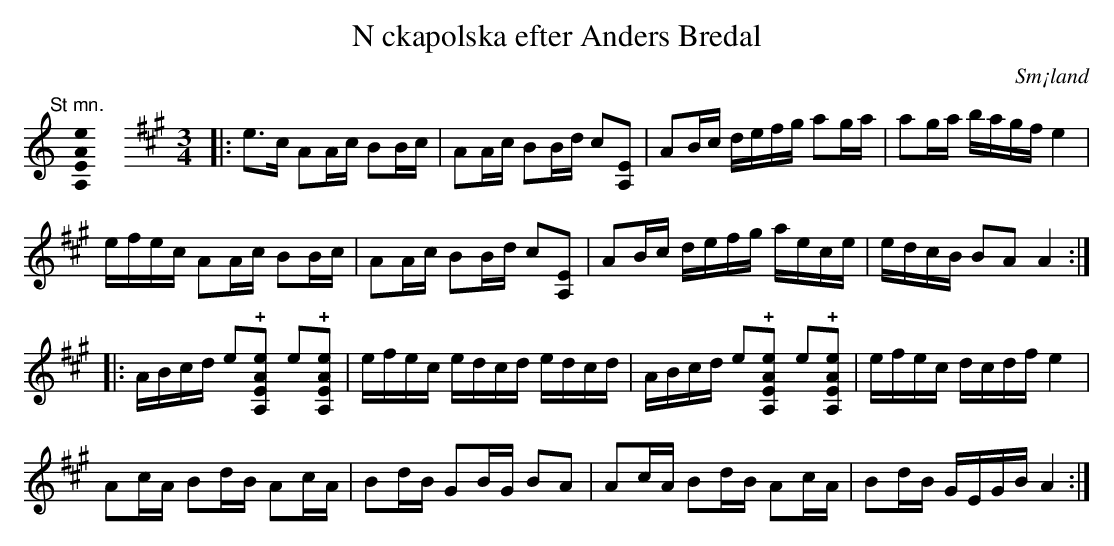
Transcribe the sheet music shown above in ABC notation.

X:1
T:N ckapolska efter Anders Bredal
O:Sm¡land
M:none
K:A
[K:C]
"@-20,30 St mn."[A,EAe]0 \
M:3/4
L:1/8
K:A
|: e>c AA/2c/2 BB/2c/2 | AA/2c/2 BB/2d/2 c[EA,] | AB/2c/2 d/2e/2f/2g/2 ag/2a/2 | ag/2a/2 b/2a/2g/2f/2 e2 |
 e/2f/2e/2c/2 AA/2c/2 BB/2c/2 | AA/2c/2 BB/2d/2 c[EA,] | AB/2c/2 d/2e/2f/2g/2 a/2e/2c/2e/2 | e/2d/2c/2B/2 BA A2 :|
|: A/2B/2c/2d/2 e!+![A,EAe] e!+![A,EAe] | e/2f/2e/2c/2 e/2d/2c/2d/2 e/2d/2c/2d/2 | A/2B/2c/2d/2 e!+![A,EAe] e!+![A,EAe] | e/2f/2e/2c/2 d/2c/2d/2f/2 e2 |
 Ac/2A/2 Bd/2B/2 Ac/2A/2 | Bd/2B/2 GB/2G/2 BA | Ac/2A/2 Bd/2B/2 Ac/2A/2 | Bd/2B/2 G/2E/2G/2B/2 A2 :|
